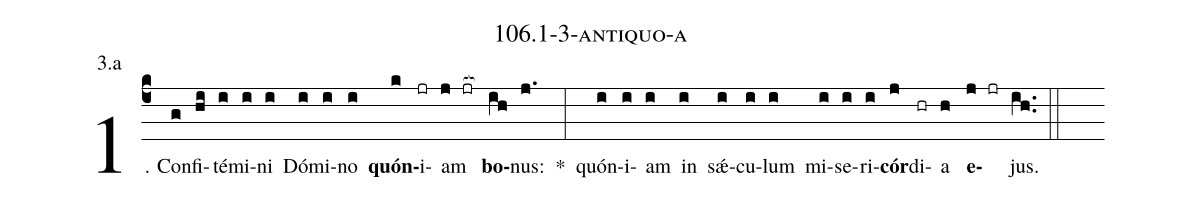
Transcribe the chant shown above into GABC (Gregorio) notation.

name: 106.1-3-antiquo-a;
annotation: 3.a;
%%
(c4)1. Con(g)fi(hi)té(i)mi(i)ni(i) Dó(i)mi(i)no(i) <b>quón</b>(k)i(jr)am(j jr[ocb:1{]) <b>bo</b>(ih[ocb:0}])nus:(j.) *(:) quón(i)i(i)am(i) in(i) sǽ(i)cu(i)lum(i) mi(i)se(i)ri(i)<b>cór</b>(j)di(hr)a(h) <b>e</b>(j jr)jus.(ih..) (::)
